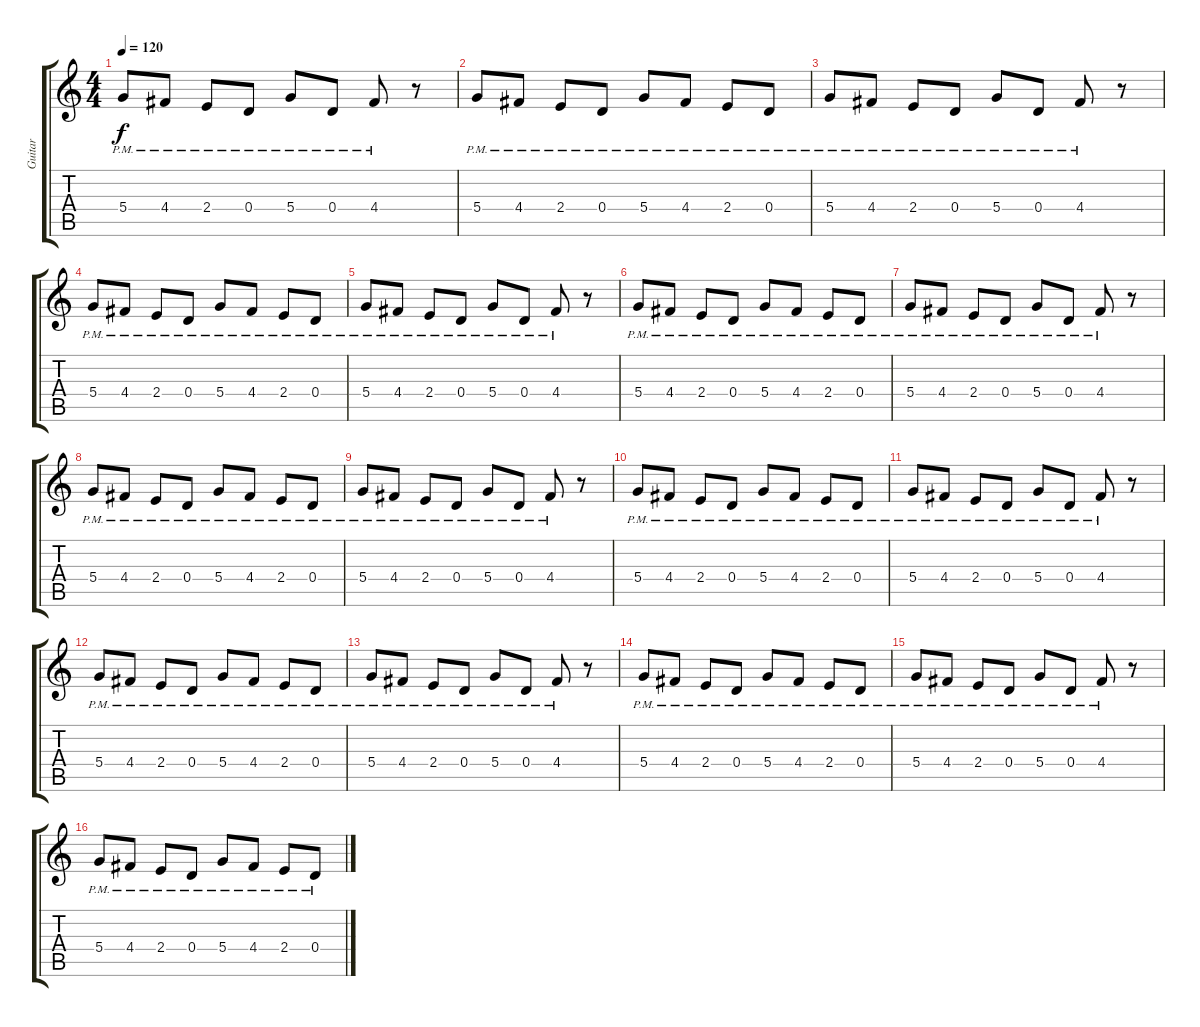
\track ("Guitar" "Guitar") {instrument acousticguitarsteel}
\staff {score tabs}
\tuning (E4 B3 G3 D3 A2 E2) {hide}
\ts (4 4)
\tempo 120
\clef g2
\ks c
5.4{pm}.8{dy f} 4.4{pm}.8 2.4{pm}.8 0.4{pm}.8 5.4{pm}.8 0.4{pm}.8 4.4{pm}.8 r.8 |
5.4{pm}.8 4.4{pm}.8 2.4{pm}.8 0.4{pm}.8 5.4{pm}.8 4.4{pm}.8 2.4{pm}.8 0.4{pm}.8 |
5.4{pm}.8 4.4{pm}.8 2.4{pm}.8 0.4{pm}.8 5.4{pm}.8 0.4{pm}.8 4.4{pm}.8 r.8 |
5.4{pm}.8 4.4{pm}.8 2.4{pm}.8 0.4{pm}.8 5.4{pm}.8 4.4{pm}.8 2.4{pm}.8 0.4{pm}.8 |
5.4{pm}.8 4.4{pm}.8 2.4{pm}.8 0.4{pm}.8 5.4{pm}.8 0.4{pm}.8 4.4{pm}.8 r.8 |
5.4{pm}.8 4.4{pm}.8 2.4{pm}.8 0.4{pm}.8 5.4{pm}.8 4.4{pm}.8 2.4{pm}.8 0.4{pm}.8 |
5.4{pm}.8 4.4{pm}.8 2.4{pm}.8 0.4{pm}.8 5.4{pm}.8 0.4{pm}.8 4.4{pm}.8 r.8 |
5.4{pm}.8 4.4{pm}.8 2.4{pm}.8 0.4{pm}.8 5.4{pm}.8 4.4{pm}.8 2.4{pm}.8 0.4{pm}.8 |
5.4{pm}.8 4.4{pm}.8 2.4{pm}.8 0.4{pm}.8 5.4{pm}.8 0.4{pm}.8 4.4{pm}.8 r.8 |
5.4{pm}.8 4.4{pm}.8 2.4{pm}.8 0.4{pm}.8 5.4{pm}.8 4.4{pm}.8 2.4{pm}.8 0.4{pm}.8 |
5.4{pm}.8 4.4{pm}.8 2.4{pm}.8 0.4{pm}.8 5.4{pm}.8 0.4{pm}.8 4.4{pm}.8 r.8 |
5.4{pm}.8 4.4{pm}.8 2.4{pm}.8 0.4{pm}.8 5.4{pm}.8 4.4{pm}.8 2.4{pm}.8 0.4{pm}.8 |
5.4{pm}.8 4.4{pm}.8 2.4{pm}.8 0.4{pm}.8 5.4{pm}.8 0.4{pm}.8 4.4{pm}.8 r.8 |
5.4{pm}.8 4.4{pm}.8 2.4{pm}.8 0.4{pm}.8 5.4{pm}.8 4.4{pm}.8 2.4{pm}.8 0.4{pm}.8 |
5.4{pm}.8 4.4{pm}.8 2.4{pm}.8 0.4{pm}.8 5.4{pm}.8 0.4{pm}.8 4.4{pm}.8 r.8 |
5.4{pm}.8 4.4{pm}.8 2.4{pm}.8 0.4{pm}.8 5.4{pm}.8 4.4{pm}.8 2.4{pm}.8 0.4{pm}.8
